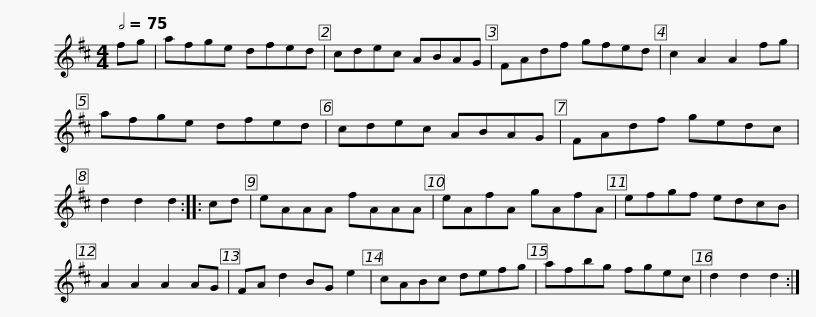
X:1
L:1/8
Q:1/2=75
M:4/4
I:linebreak $
K:D
V:1 treble
V:1
 fg | afge dfed | cdec ABAG | FAdf gfed | c2 A2 A2 fg | %5
 afge dfed |$ cdec ABAG | FAdf gedc | d2 d2 d2 :: cd | %10
 eAAA fAAA | eAfA gAfA |$ efgf edcB | A2 A2 A2 AG | FA d2 BG e2 | %15
 cABc defg | afbg fgec | d2 d2 d2 :| %18
